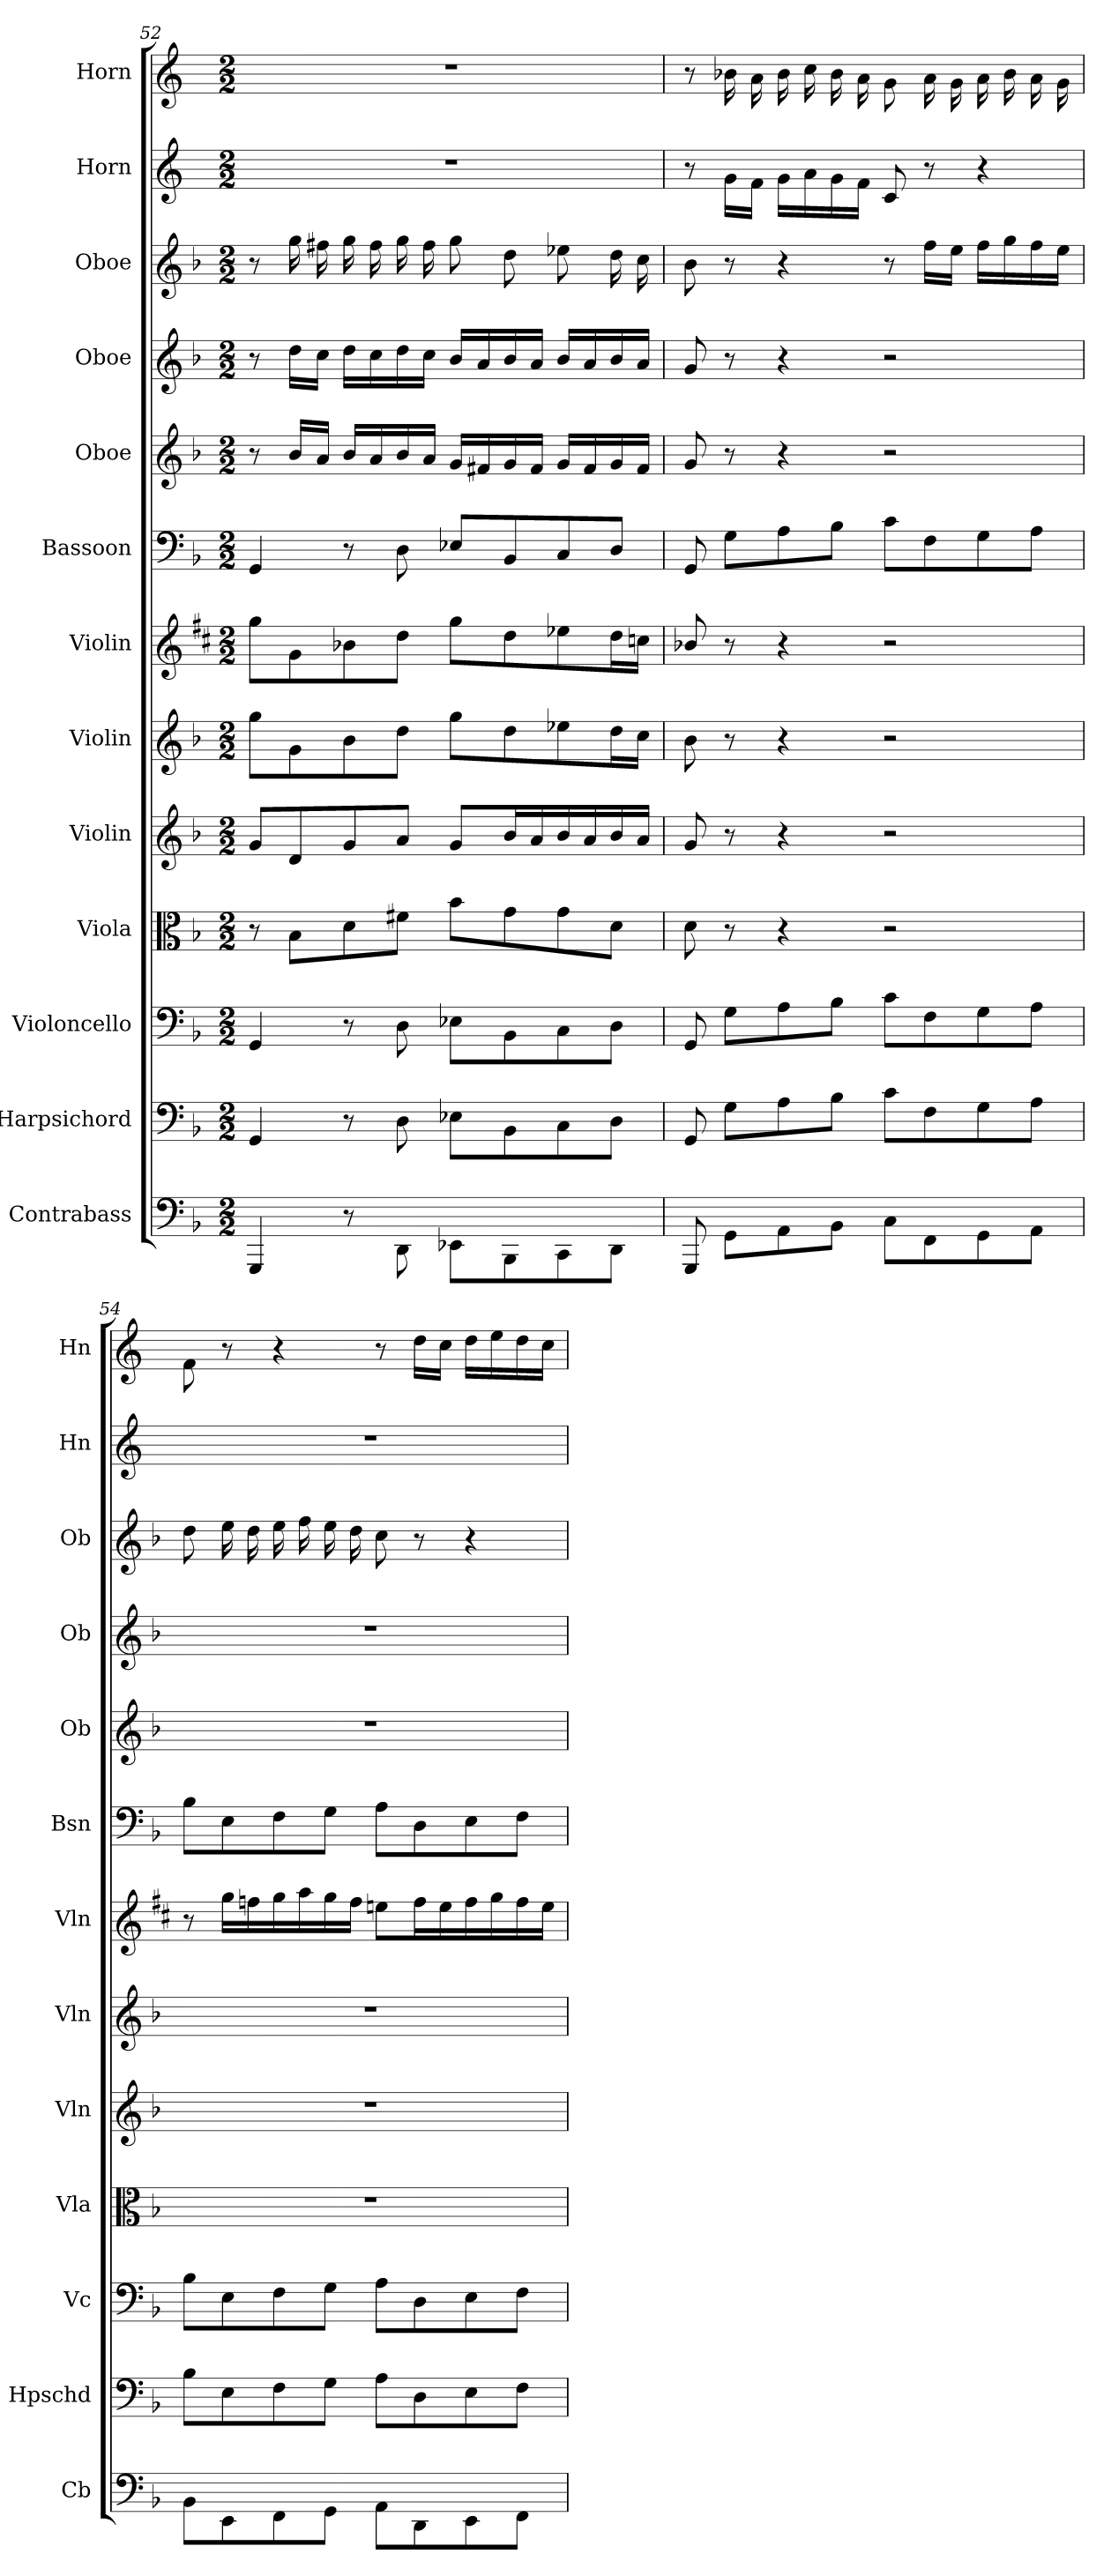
**kern	**kern	**kern	**kern	**kern	**kern	**kern	**kern	**kern	**kern	**kern	**kern	**kern
*part13	*part12	*part11	*part10	*part9	*part8	*part7	*part6	*part5	*part4	*part3	*part2	*part1
*staff13	*staff12	*staff11	*staff10	*staff9	*staff8	*staff7	*staff6	*staff5	*staff4	*staff3	*staff2	*staff1
*I"Contrabass	*I"Harpsichord	*I"Violoncello	*I"Viola	*I"Violin	*I"Violin	*I"Violin	*I"Bassoon	*I"Oboe	*I"Oboe	*I"Oboe	*I"Horn	*I"Horn
*I'Cb	*I'Hpschd	*I'Vc	*I'Vla	*I'Vln	*I'Vln	*I'Vln	*I'Bsn	*I'Ob	*I'Ob	*I'Ob	*I'Hn	*I'Hn
*clefF4	*clefF4	*clefF4	*clefC3	*clefG2	*clefG2	*clefG2	*clefF4	*clefG2	*clefG2	*clefG2	*clefG2	*clefG2
*ITrd7c12	*	*	*	*	*	*	*	*	*	*	*ITrd4c7	*ITrd4c7
*k[b-]	*k[b-]	*k[b-]	*k[b-]	*k[b-]	*k[b-]	*k[f#c#]	*k[b-]	*k[b-]	*k[b-]	*k[b-]	*k[b-]	*k[b-]
*F:	*F:	*F:	*F:	*F:	*F:	*D:	*F:	*F:	*F:	*F:	*F:	*F:
*M2/2	*M2/2	*M2/2	*M2/2	*M2/2	*M2/2	*M2/2	*M2/2	*M2/2	*M2/2	*M2/2	*M2/2	*M2/2
=52	=52	=52	=52	=52	=52	=52	=52	=52	=52	=52	=52	=52
4GGGG/	4GG/	4GG/	8r	8g/L	8gg\L	8gg\L	4GG/	8r	8r	8r	1r	1r
.	.	.	8B-\L	8d/	8g\	8g\	.	16b-/LL	16dd\LL	16gg\	.	.
.	.	.	.	.	.	.	.	16a/JJ	16cc\JJ	16ff#X\	.	.
8r	8r	8r	8d\	8g/	8b-\	8b-X\	8r	16b-/LL	16dd\LL	16gg\	.	.
.	.	.	.	.	.	.	.	16a/	16cc\	16ff#\	.	.
8DDD\	8D\	8D\	8f#X\J	8a/J	8dd\J	8dd\J	8D\	16b-/	16dd\	16gg\	.	.
.	.	.	.	.	.	.	.	16a/JJ	16cc\JJ	16ff#\	.	.
8EEE-X\L	8E-X\L	8E-X\L	8b-\L	8g/L	8gg\L	8gg\L	8E-X/L	16g/LL	16b-/LL	8gg\	.	.
.	.	.	.	.	.	.	.	16f#X/	16a/	.	.	.
8BBBB-\	8BB-\	8BB-\	8g\	16b-/L	8dd\	8dd\	8BB-/	16g/	16b-/	8dd\	.	.
.	.	.	.	16a/	.	.	.	16f#/JJ	16a/JJ	.	.	.
8CCC\	8C\	8C\	8g\	16b-/	8ee-X\	8ee-X\	8C/	16g/LL	16b-/LL	8ee-X\	.	.
.	.	.	.	16a/	.	.	.	16f#/	16a/	.	.	.
8DDD\J	8D\J	8D\J	8d\J	16b-/	16dd\L	16dd\L	8D/J	16g/	16b-/	16dd\	.	.
.	.	.	.	16a/JJ	16cc\JJ	16ccn\JJ	.	16f#/JJ	16a/JJ	16cc\	.	.
=53	=53	=53	=53	=53	=53	=53	=53	=53	=53	=53	=53	=53
8GGGG/	8GG/	8GG/	8d\	8g/	8b-\	8b-X/	8GG/	8g/	8g/	8b-\	8r	8r
8GGG\L	8G\L	8G\L	8r	8r	8r	8r	8G\L	8r	8r	8r	16c\LL	16e-X\
.	.	.	.	.	.	.	.	.	.	.	16B-\JJ	16d\
8AAA\	8A\	8A\	4r	4r	4r	4r	8A\	4r	4r	4r	16c\LL	16e-\
.	.	.	.	.	.	.	.	.	.	.	16d\	16f\
8BBB-\J	8B-\J	8B-\J	.	.	.	.	8B-\J	.	.	.	16c\	16e-\
.	.	.	.	.	.	.	.	.	.	.	16B-\JJ	16d\
8CC\L	8c\L	8c\L	2r	2r	2r	2r	8c\L	2r	2r	8r	8F/	8c\
8FFF\	8F\	8F\	.	.	.	.	8F\	.	.	16ff\LL	8r	16d\
.	.	.	.	.	.	.	.	.	.	16ee\JJ	.	16c\
8GGG\	8G\	8G\	.	.	.	.	8G\	.	.	16ff\LL	4r	16d\
.	.	.	.	.	.	.	.	.	.	16gg\	.	16e-\
8AAA\J	8A\J	8A\J	.	.	.	.	8A\J	.	.	16ff\	.	16d\
.	.	.	.	.	.	.	.	.	.	16ee\JJ	.	16c\
=54	=54	=54	=54	=54	=54	=54	=54	=54	=54	=54	=54	=54
8BBB-\L	8B-\L	8B-\L	1r	1r	1r	8r	8B-\L	1r	1r	8dd\	1r	8B-\
8EEE\	8E\	8E\	.	.	.	16gg\LL	8E\	.	.	16ee\	.	8r
.	.	.	.	.	.	16ffn\	.	.	.	16dd\	.	.
8FFF\	8F\	8F\	.	.	.	16gg\	8F\	.	.	16ee\	.	4r
.	.	.	.	.	.	16aa\	.	.	.	16ff\	.	.
8GGG\J	8G\J	8G\J	.	.	.	16gg\	8G\J	.	.	16ee\	.	.
.	.	.	.	.	.	16ff\JJ	.	.	.	16dd\	.	.
8AAA\L	8A\L	8A\L	.	.	.	8een\L	8A\L	.	.	8cc\	.	8r
8DDD\	8D\	8D\	.	.	.	16ff\L	8D\	.	.	8r	.	16g\LL
.	.	.	.	.	.	16ee\	.	.	.	.	.	16f\JJ
8EEE\	8E\	8E\	.	.	.	16ff\	8E\	.	.	4r	.	16g\LL
.	.	.	.	.	.	16gg\	.	.	.	.	.	16a\
8FFF\J	8F\J	8F\J	.	.	.	16ff\	8F\J	.	.	.	.	16g\
.	.	.	.	.	.	16ee\JJ	.	.	.	.	.	16f\JJ
=	=	=	=	=	=	=	=	=	=	=	=	=
*-	*-	*-	*-	*-	*-	*-	*-	*-	*-	*-	*-	*-
